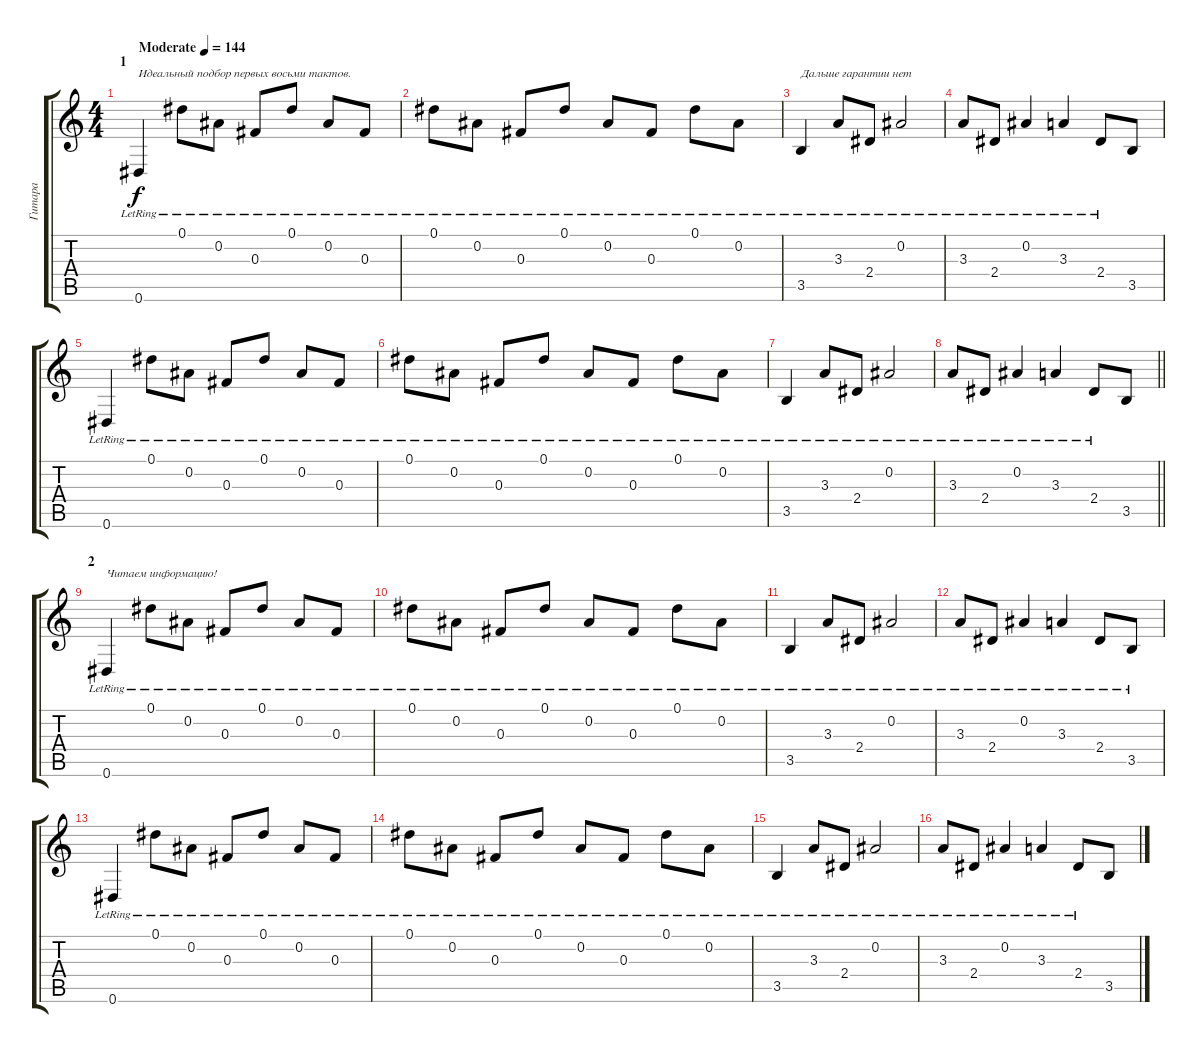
\track ("Гитара" "Гитара") {instrument distortionguitar}
\staff {score tabs}
\tuning (Eb4 Bb3 Gb3 Db3 Ab2 Eb2) {hide}
\ts (4 4)
\section ("" "1")
\tempo (144 "Moderate")
\clef g2
\ks c
0.6{lr}.4{txt "Идеальный подбор первых восьми тактов." dy f instrument acousticguitarsteel} 0.1{lr}.8 0.2{lr}.8 0.3{lr}.8 0.1{lr}.8 0.2{lr}.8 0.3{lr}.8 |
0.1{lr}.8 0.2{lr}.8 0.3{lr}.8 0.1{lr}.8 0.2{lr}.8 0.3{lr}.8 0.1{lr}.8 0.2{lr}.8 |
3.5{lr}.4{txt "Дальше гарантии нет"} 3.3{lr}.8 2.4{lr}.8 0.2{lr}.2 |
3.3{lr}.8 2.4{lr}.8 0.2{lr}.4 3.3{lr}.4 2.4{lr}.8 3.5.8 |
0.6{lr}.4 0.1{lr}.8 0.2{lr}.8 0.3{lr}.8 0.1{lr}.8 0.2{lr}.8 0.3{lr}.8 |
0.1{lr}.8 0.2{lr}.8 0.3{lr}.8 0.1{lr}.8 0.2{lr}.8 0.3{lr}.8 0.1{lr}.8 0.2{lr}.8 |
3.5{lr}.4 3.3{lr}.8 2.4{lr}.8 0.2{lr}.2 |
\barLineRight lightlight
3.3{lr}.8 2.4{lr}.8 0.2{lr}.4 3.3{lr}.4 2.4{lr}.8 3.5.8 |
\section ("" "2")
0.6{lr}.4{txt "Читаем информацию!"} 0.1{lr}.8 0.2{lr}.8 0.3{lr}.8 0.1{lr}.8 0.2{lr}.8 0.3{lr}.8 |
0.1{lr}.8 0.2{lr}.8 0.3{lr}.8 0.1{lr}.8 0.2{lr}.8 0.3{lr}.8 0.1{lr}.8 0.2{lr}.8 |
3.5{lr}.4 3.3{lr}.8 2.4{lr}.8 0.2{lr}.2 |
3.3{lr}.8 2.4{lr}.8 0.2{lr}.4 3.3{lr}.4 2.4{lr}.8 3.5{lr}.8 |
0.6{lr}.4 0.1{lr}.8 0.2{lr}.8 0.3{lr}.8 0.1{lr}.8 0.2{lr}.8 0.3{lr}.8 |
0.1{lr}.8 0.2{lr}.8 0.3{lr}.8 0.1{lr}.8 0.2{lr}.8 0.3{lr}.8 0.1{lr}.8 0.2{lr}.8 |
3.5{lr}.4 3.3{lr}.8 2.4{lr}.8 0.2{lr}.2 |
3.3{lr}.8 2.4{lr}.8 0.2{lr}.4 3.3{lr}.4 2.4{lr}.8 3.5.8
